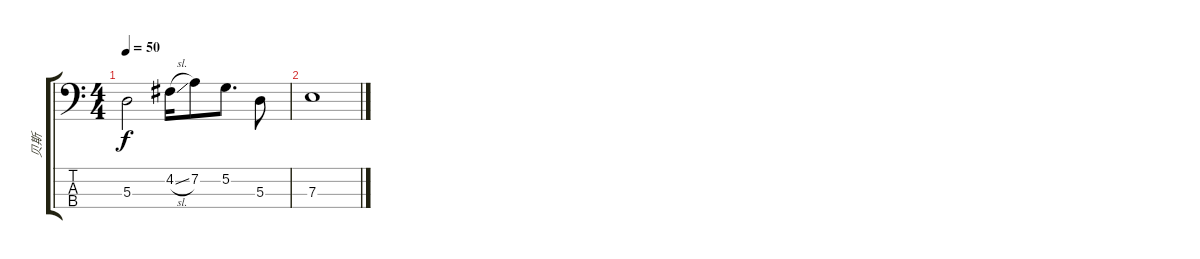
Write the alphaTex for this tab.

\track ("贝斯" "贝斯") {instrument electricbassfinger}
\staff {score tabs}
\tuning (G2 D2 A1 E1) {hide}
\ts (4 4)
\tempo 50
\clef f4
\ks c
5.3.2{dy f} 4.2{sl}.16 7.2.8 5.2.8{d} 5.3.8 |
7.3.1
